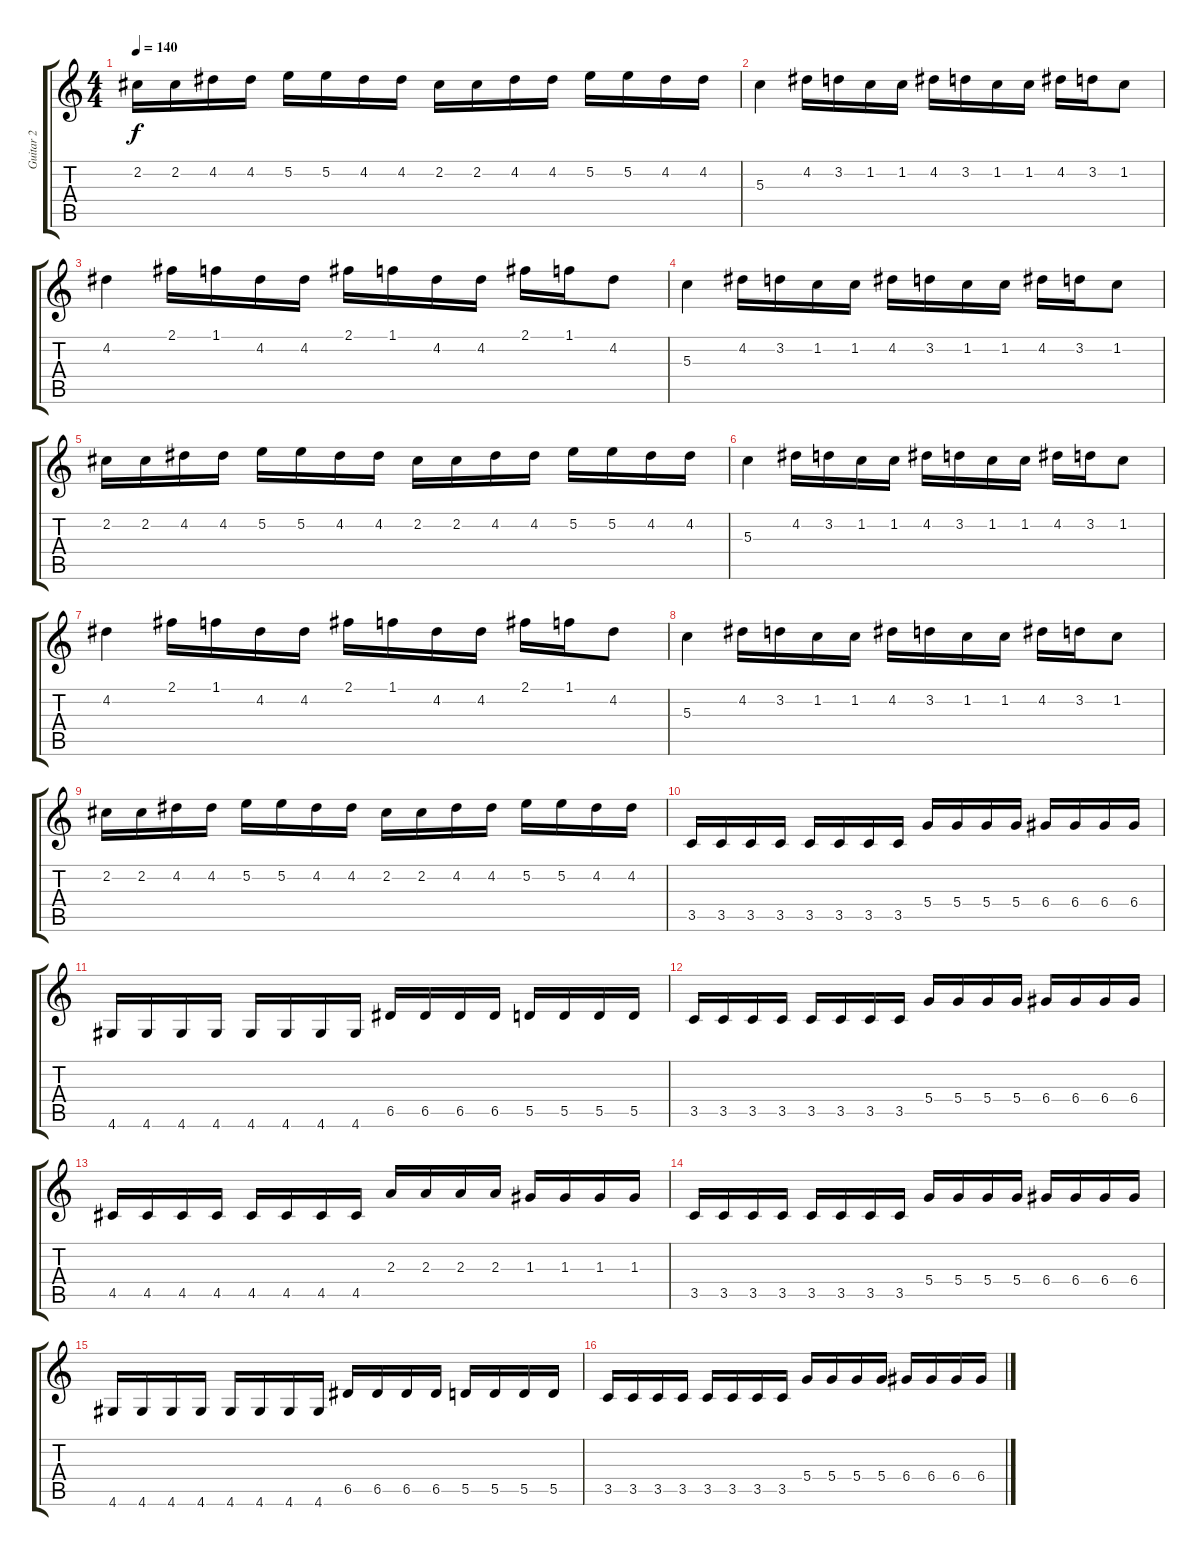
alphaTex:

\track ("Guitar 2" "Guitar 2") {instrument distortionguitar}
\staff {score tabs}
\tuning (E4 B3 G3 D3 A2 E2) {hide}
\ts (4 4)
\tempo 140
\clef g2
\ks c
2.2.16{dy f} 2.2.16 4.2.16 4.2.16 5.2.16 5.2.16 4.2.16 4.2.16 2.2.16 2.2.16 4.2.16 4.2.16 5.2.16 5.2.16 4.2.16 4.2.16 |
5.3.4 4.2.16 3.2.16 1.2.16 1.2.16 4.2.16 3.2.16 1.2.16 1.2.16 4.2.16 3.2.16 1.2.8 |
4.2.4 2.1.16 1.1.16 4.2.16 4.2.16 2.1.16 1.1.16 4.2.16 4.2.16 2.1.16 1.1.16 4.2.8 |
5.3.4 4.2.16 3.2.16 1.2.16 1.2.16 4.2.16 3.2.16 1.2.16 1.2.16 4.2.16 3.2.16 1.2.8 |
2.2.16 2.2.16 4.2.16 4.2.16 5.2.16 5.2.16 4.2.16 4.2.16 2.2.16 2.2.16 4.2.16 4.2.16 5.2.16 5.2.16 4.2.16 4.2.16 |
5.3.4 4.2.16 3.2.16 1.2.16 1.2.16 4.2.16 3.2.16 1.2.16 1.2.16 4.2.16 3.2.16 1.2.8 |
4.2.4 2.1.16 1.1.16 4.2.16 4.2.16 2.1.16 1.1.16 4.2.16 4.2.16 2.1.16 1.1.16 4.2.8 |
5.3.4 4.2.16 3.2.16 1.2.16 1.2.16 4.2.16 3.2.16 1.2.16 1.2.16 4.2.16 3.2.16 1.2.8 |
2.2.16 2.2.16 4.2.16 4.2.16 5.2.16 5.2.16 4.2.16 4.2.16 2.2.16 2.2.16 4.2.16 4.2.16 5.2.16 5.2.16 4.2.16 4.2.16 |
3.5.16 3.5.16 3.5.16 3.5.16 3.5.16 3.5.16 3.5.16 3.5.16 5.4.16 5.4.16 5.4.16 5.4.16 6.4.16 6.4.16 6.4.16 6.4.16 |
4.6.16 4.6.16 4.6.16 4.6.16 4.6.16 4.6.16 4.6.16 4.6.16 6.5.16 6.5.16 6.5.16 6.5.16 5.5.16 5.5.16 5.5.16 5.5.16 |
3.5.16 3.5.16 3.5.16 3.5.16 3.5.16 3.5.16 3.5.16 3.5.16 5.4.16 5.4.16 5.4.16 5.4.16 6.4.16 6.4.16 6.4.16 6.4.16 |
4.5.16 4.5.16 4.5.16 4.5.16 4.5.16 4.5.16 4.5.16 4.5.16 2.3.16 2.3.16 2.3.16 2.3.16 1.3.16 1.3.16 1.3.16 1.3.16 |
3.5.16 3.5.16 3.5.16 3.5.16 3.5.16 3.5.16 3.5.16 3.5.16 5.4.16 5.4.16 5.4.16 5.4.16 6.4.16 6.4.16 6.4.16 6.4.16 |
4.6.16 4.6.16 4.6.16 4.6.16 4.6.16 4.6.16 4.6.16 4.6.16 6.5.16 6.5.16 6.5.16 6.5.16 5.5.16 5.5.16 5.5.16 5.5.16 |
3.5.16 3.5.16 3.5.16 3.5.16 3.5.16 3.5.16 3.5.16 3.5.16 5.4.16 5.4.16 5.4.16 5.4.16 6.4.16 6.4.16 6.4.16 6.4.16
